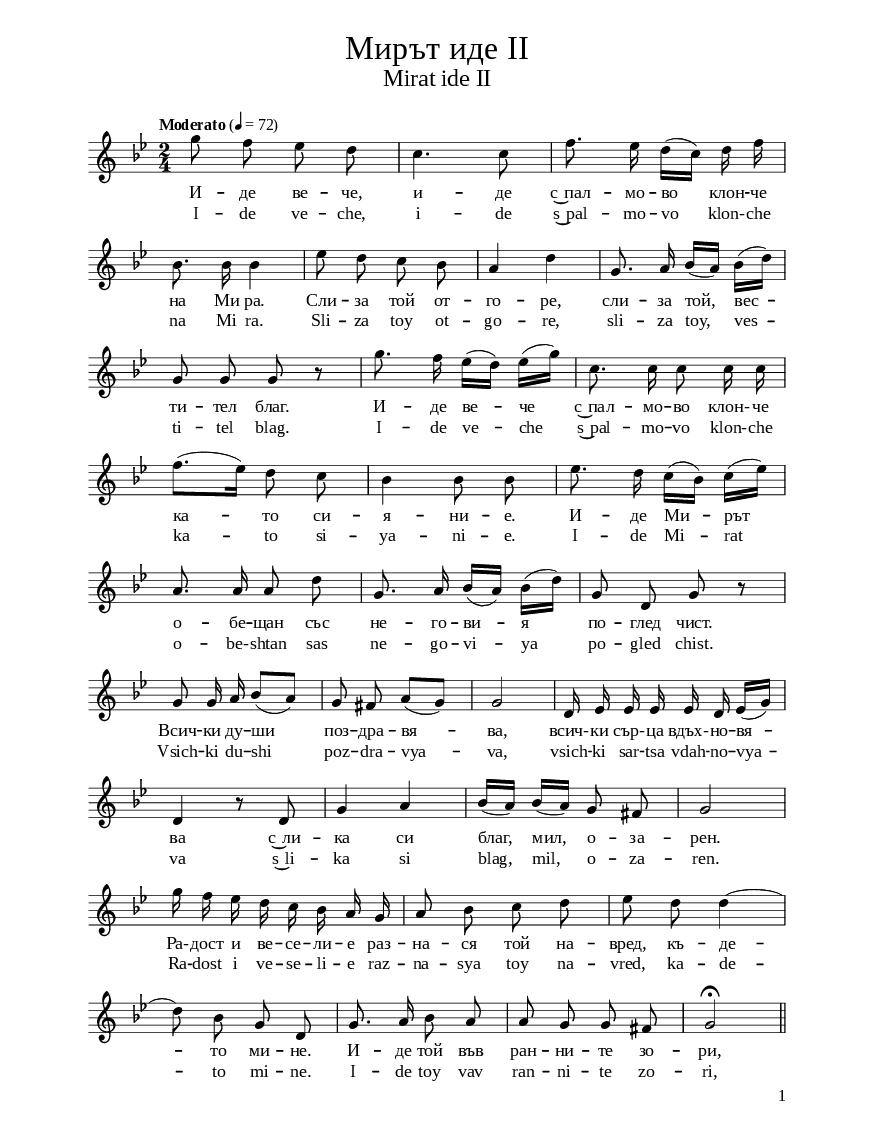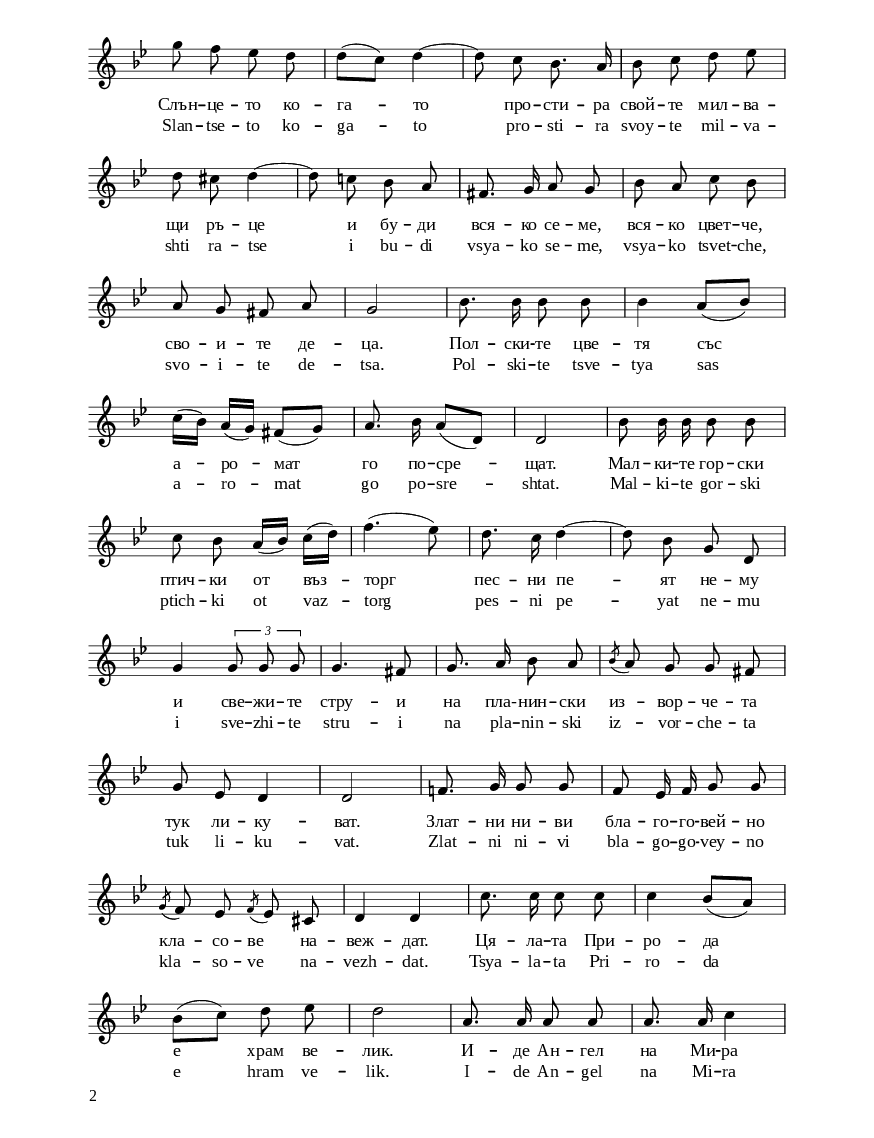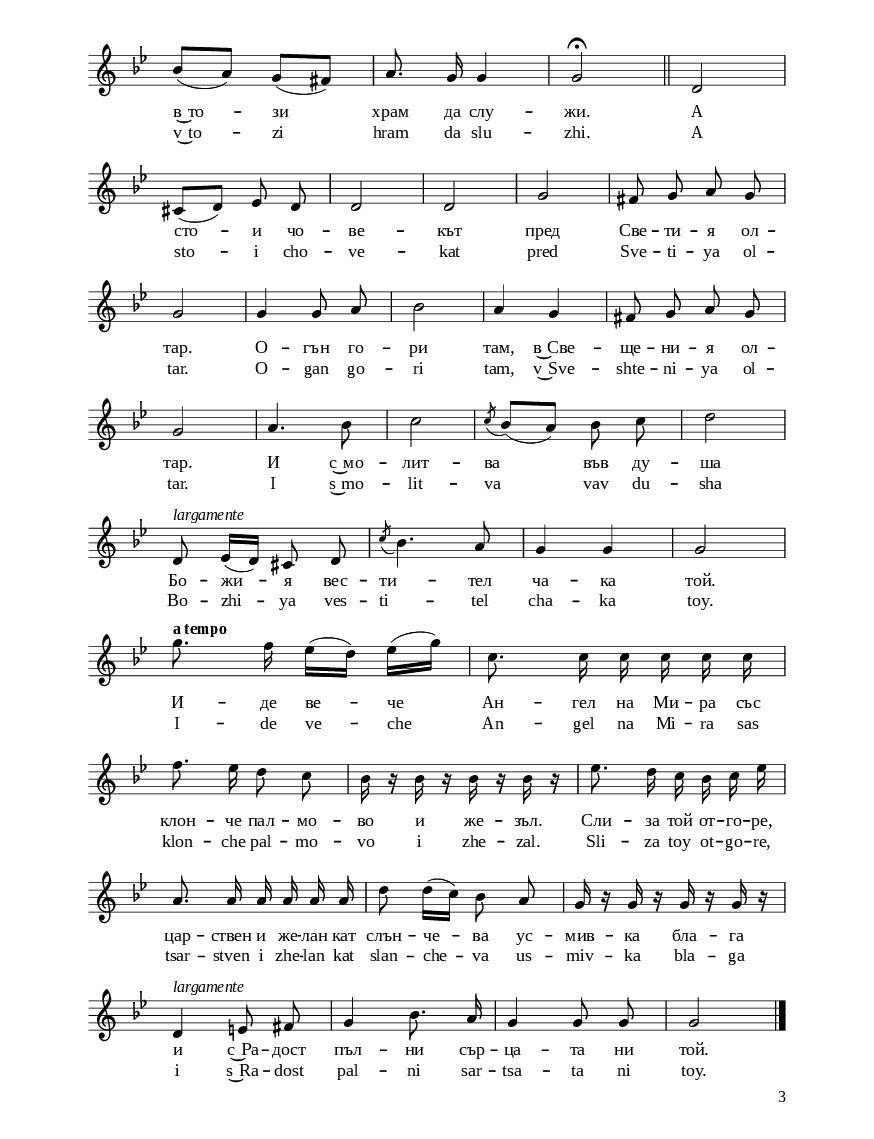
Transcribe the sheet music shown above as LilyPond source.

\version "2.24.1"

% include paper part and global functions
\include "include/globals.ily"

\bookpart {
  \label #'ref158
  \tocItem \markup "Мирът иде II – Mirat ide II"
  \include "include/bookpart-paper.ily"
  \score {
    \include "include/score-layout.ily"

    \new Voice \relative c' {
      \clef treble
      \key g \minor
      \time 2/4
      \tempoFunc "Moderato" 4 "72"
      \autoBeamOff
      g''8 f ees d | \noBreak
      c4. c8 | \noBreak
      f8. ees16 d([c]) d f | \break

      bes,8. bes16 bes4 | \noBreak
      ees8 d c bes | \noBreak
      a4 d | \noBreak
      g,8. a16 bes([a]) bes ([d]) | \break

      g,8 g g r | \noBreak
      g'8. f16 ees([d]) ees([g]) | \noBreak
      c,8. c16 c8 c16 c | \break

      f8.([ees16]) d8 c | \noBreak
      bes4 bes8 bes | \noBreak
      ees8. d16 c([bes]) c([ees]) | \break

      a,8. a16 a8 d | \noBreak
      g,8. a16 bes([a]) bes([d]) | \noBreak
      g,8 d g r | \break

      g8 g16 a bes8([a]) | \noBreak
      g fis a([g]) | \noBreak
      g2 | \noBreak
      d16 ees ees ees ees d ees([g]) | \break

      d4 r8 d | \noBreak
      g4 a | \noBreak
      bes16 ([a]) bes ([a]) g8 fis | \noBreak
      g2 | \break

      g'16 f ees d c bes a g | \noBreak
      a8 bes c d | \noBreak
      ees d d4~ | \break

      d8 bes g d | \noBreak
      g8. a16 bes8 a | \noBreak
      a g g fis | \noBreak
      g2\fermata | \bar "||" \break

      g'8 f ees d | \noBreak
      d([c]) d4~ | \noBreak
      d8 c bes8. a16 | \noBreak
      bes8 c d ees | \break

      d cis d4~ | \noBreak
      d8 c! bes a | \noBreak
      fis8. g16 a8 g | \noBreak
      bes a c bes | \break

      a g fis a | \noBreak
      g2 | \noBreak
      bes8. bes16 bes8 bes | \noBreak
      bes4 a8([bes]) | \break

      c16([bes]) a([g]) fis8([g]) | \noBreak
      a8. bes16 a8([d,]) | \noBreak
      d2 | \noBreak
      bes'8 bes16 bes bes8 bes | \break

      c bes a16([bes]) c([d]) | \noBreak
      f4.(ees8) | \noBreak
      d8. c16 d4~ | \noBreak
      d8 bes g d | \break

      g4 \times 2/3 { g8 g g }  | \noBreak
      g4. fis8 | \noBreak
      g8. a16 bes8 a | \noBreak
      \acciaccatura { bes } a g g fis | \break

      g ees d4 | \noBreak
      d2 | \noBreak
      f!8. g16 g8 g | \noBreak
      f ees16 f g8 g | \break

      \acciaccatura { g } f ees \acciaccatura { f } ees  cis | \noBreak
      d4 d | \noBreak
      c'8. c16 c8 c | \noBreak
      c4 bes8([a]) | \break

      bes([c]) d ees | \noBreak
      d2 | \noBreak
      a8. a16 a8 a | \noBreak
      a8. a16 c4 | \break

      bes8([a]) g([fis]) | \noBreak
      a8. g16 g4
      g2\fermata \bar "||" | \noBreak
      d2 \break

      cis8([d]) ees d | \noBreak
      d2 | \noBreak
      d | \noBreak
      g | \noBreak
      fis8 g a g | \break

      g2 | \noBreak
      g4 g8 a | \noBreak
      bes2 | \noBreak
      a4 g | \noBreak
      fis8 g a g | \break

      g2 | \noBreak
      a4. bes8 | \noBreak
      c2 | \noBreak
      \acciaccatura { c8 } bes([a]) bes c | \noBreak
      d2 | \break

      d,8^\markup{ \italic { largamente } } ees16([d]) cis8 d | \noBreak
      \acciaccatura { c' } bes4. a8 | \noBreak
      g4 g | \noBreak
      g2 | \break

      \tempo "a tempo" g'8. f16 ees([d]) ees([g]) | \noBreak
      c,8. c16 c c c c | \break

      f8. ees16 d8 c | \noBreak
      bes16 r bes r bes r bes r | \noBreak
      ees8. d16 c bes c ees | \break

      a,8. a16 a a a a | \noBreak
      d8 d16([c]) bes8 a | \noBreak
      g16 r g r g r g r | \break

      d4^\markup{ \italic { largamente } } e8 fis | \noBreak
      g4 bes8. a16 | \noBreak
      g4 g8 g | \noBreak
      g2 \bar "|."
    }

    \addlyrics {
      И -- де ве -- че, | и -- де | "с~пал" -- мо -- во клон -- че |
      на Ми ра. | Сли -- за той от -- | го -- ре, | сли -- за той, вес -- |
      ти -- тел благ. | И -- де ве -- че | "с~пал" -- мо -- во "клон-" -- че |
      ка -- то си -- | я -- ни -- е. | И -- де Ми -- рът |
      о -- бе -- щан със | не -- го -- ви -- я | по -- глед чист. |
      Всич -- ки ду -- ши | поз -- дра -- вя -- | ва, | "всич-" -- ки "сър-" -- ца "вдъх-" -- но -- вя -- |
      ва "с~ли" -- | ка си | благ, мил, о -- за -- | рен. |
      "Ра-" -- дост и ве -- се -- ли -- е раз -- | на -- ся той на -- | вред, къ -- де --
      то ми -- не. | И -- де той във  | ран -- ни -- те зо -- | ри, |
      Слън -- це -- то ко -- | га -- то про -- сти -- ра свой -- те мил -- ва -- |
      щи ръ -- це и бу -- ди | вся -- ко се -- ме, | вся -- ко цвет -- че, |
      сво -- и -- те де -- | ца. Пол -- ски -- те цве -- | тя със |
      а -- ро -- мат | го по -- сре -- | щат. Мал -- ки -- те гор -- ски |
      птич -- ки от въз -- | торг | пес -- ни пе -- ят не -- му |
      и све -- жи -- те | стру -- и | на "пла-" -- нин -- ски | из -- вор -- че -- та |
      тук ли -- ку -- | ват. | Злат -- ни ни -- ви | бла -- го -- го -- вей -- но |
      кла -- со -- ве на -- | веж -- дат. | Ця -- ла -- та При -- | ро -- да |
      е храм ве -- | лик. | И -- де Ан -- гел | на Ми -- ра |
      "в~то" -- зи | храм да слу -- | жи. | А |
      сто -- и чо -- | ве -- | кът | пред | Све -- ти -- я ол -- |
      тар. | О -- гън го -- | ри | там, "в~Све" -- | ще -- ни -- я ол -- |
      тар. | И "с~мо" -- | лит -- | ва във ду -- | ша |
      Бо -- жи -- я вес -- | ти -- тел | ча -- ка | той. |
      И -- де ве -- че | Ан -- гел на Ми -- ра със |
      клон -- че пал -- мо -- | во и же -- зъл. | Сли -- за той от -- го -- ре, |
      цар -- ствен и же -- лан кат | слън -- че -- ва ус -- | мив -- ка бла -- га |
      и "с~Ра" -- дост | пъл -- ни сър -- | ца -- та ни той. |
    }

    \addlyrics {
      I -- de ve -- che, | i -- de | "s~pal" -- mo -- vo "klon-" -- che |
      na Mi ra. | Sli -- za toy ot -- | go -- re, | sli -- za toy, ves -- |
      ti -- tel blag. | I -- de ve -- che | "s~pal" -- mo -- vo "klon-" -- che |
      ka -- to si -- | ya -- ni -- e. | I -- de Mi -- rat |
      o -- "be-" -- shtan sas | ne -- go -- vi -- ya | po -- gled chist. |
      Vsich -- ki du -- shi | poz -- dra -- vya -- | va, | vsich -- ki sar -- tsa vdah -- no -- vya -- |
      va "s~li" -- | ka si | blag, mil, o -- za -- | ren. |
      Ra -- dost i ve -- se -- li -- e raz -- | na -- sya toy na -- | vred, ka -- de --
      to mi -- ne. | I -- de toy vav  | ran -- ni -- te zo -- | ri, |
      Slan -- tse -- to ko -- | ga -- to pro -- sti -- ra svoy -- te mil -- va -- |
      shti ra -- tse i bu -- di | vsya -- ko se -- me, | vsya -- ko tsvet -- che, |
      svo -- i -- te de -- | tsa. Pol -- ski -- te tsve -- | tya sas |
      a -- ro -- mat | go po -- sre -- | shtat. Mal -- ki -- te gor -- ski |
      ptich -- ki ot vaz -- | torg | pes -- ni pe -- yat ne -- mu |
      i sve -- zhi -- te | stru -- i | na pla -- nin -- ski | iz -- vor -- che -- ta |
      tuk li -- ku -- | vat. | Zlat -- ni ni -- vi | bla -- go -- go -- vey -- no |
      kla -- so -- ve na -- | vezh -- dat. | Tsya -- la -- ta Pri -- | ro -- da |
      e hram ve -- | lik. | I -- de An -- gel | na Mi -- ra |
      "v~to" -- zi | hram da slu -- | zhi. | A |
      sto -- i cho -- | ve -- | kat | pred | Sve -- ti -- ya ol -- |
      tar. | O -- gan go -- | ri | tam, "v~Sve" -- | shte -- ni -- ya ol -- |
      tar. | I "s~mo" -- | lit -- | va vav du -- | sha |
      Bo -- zhi -- ya ves -- | ti -- tel | cha -- ka | toy. |
      I -- de ve -- che | An -- gel na Mi -- ra sas |
      klon -- che pal -- mo -- | vo i zhe -- zal. | Sli -- za toy ot -- go -- re, |
      tsar -- stven i zhe -- lan kat | slan -- che -- va us -- | miv -- ka bla -- ga |
      i "s~Ra" -- dost | pal -- ni sar -- | tsa -- ta ni toy. |
    }
    \header {
      title = \titleFunc "Мирът иде II" "Mirat ide II"
    }

    \midi{}

  } % score
  %\markup \dc-two "D.C." "con repitione"

  \pageBreak

  % include foreign translation(s) of the song
  \version "2.24.1"

\markup \fill-line { \fontsize #deTitleFontSize "Der Frieden kommt" }
\markup \null
\markup \null
\markup \fontsize #deCoupletFontSize {
    \hspace #5
    \override #`(baseline-skip . ,deCoupletBaselineSkip)
  \column {

 \line { " "Er kommt schon, er kommt, mit dem Palmzweigchen des Friedens. }

 \line { " "Er kommt von oben herab, er kommt herab, der gütige Bote. }

 \line { " "Er kommt mit dem Palmzweigchen, }

 \line { " "wie ein Schein. }

 \line { " "Er kommt, der versprochene Frieden }

 \line { " "mit seinem reinen Blick. }

  \line { " "}

 \line { " "Er begrüßt alle Seelen, }

 \line { " "inspiriert alle Herzen }

 \line { " "mit seinem gütigen, lieben, erleuchteten Antlitz. }

 \line { " "Freude und Wonne verbreitet er überall, }

 \line { " "wo er vorbeiläuft. }

 \line { " "Er kommt in der frühen Morgenröte, }

 \line { " "wenn die Sonne ihre streichelnden Hände ausstreckt }

 \line { " "und jeden Samen, jede Blume – ihre Kinder – erweckt. }

 \line { " "Die Feldblumen heißen ihn mit einem Duft willkommen. }
  \line { " "}

 \line { " "Die kleinen Waldvögel }

 \line { " "singen ihm Lieder vor Begeisterung, }

 \line { " "und die frischen Wasserstrahlen der kleinen Gebirgsquellen jauchzen. }

 \line { " "Goldene Felder neigen ehrfurchtsvoll Weizenähren. }

 \line { " "Die ganze Natur ist ein großer Tempel. }

 \line { " "Es kommt ein Engel des Friedens, um in diesem Tempel zu dienen. }
  \line { " "}

 \line { " "Und der Mensch steht vor dem heiligen Altar. }

 \line { " "Das Feuer brennt dort auf dem heiligen Altar. }

 \line { " "Und mit einem Gebet in der Seele erwartet er }

 \line { " "den göttlichen Boten. }
  \line { " "}

 \line { " "Es kommt schon der Engel des Friedens }

 \line { " "mit einem Palmzweigchen und mit dem Zepter. }

 \line { " "Er kommt von oben herab }

 \line { " "majestätisch und erwünscht, }

 \line { " "wie ein gütiges Sonnenlächeln }

 \line { " "und mit Freude erfüllt er unsere Herzen. }

  }
}


} % bookpart
